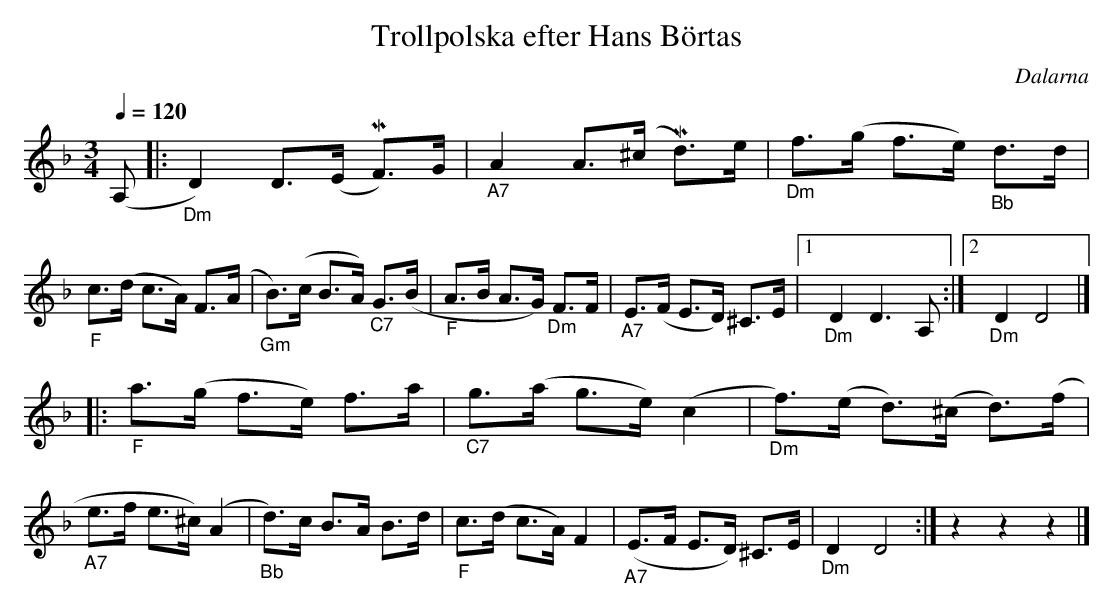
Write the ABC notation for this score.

X:1
T:Trollpolska efter Hans Börtas
O:Dalarna
Q:1/4=120
M:3/4
L:1/16
K:Dm
(A,2 |:"_Dm" D4) D3(E MF3)G |"_A7" A4 A3(^c Md3)e |"_Dm" f3(g f3e)"_Bb" d3d |"_F" c3(d c3A) F3(A |"_Gm" B3)(c B3A) "_C7"G3(B |"_F" A3B A3G) "_Dm"F3F |"_A7" E3(F E3D) ^C3E |1 "_Dm" D4 D6 A,2:|2 "_Dm" D4 D8 |]
|:"_F" a3(g f3e) f3a |"_C7" g3(a g3e) (c4 |"_Dm" f3)(e d3)(^c d3)(f |"_A7" e3f e3^c) (A4 |"_Bb" d3)c B3A B3d |"_F" c3(d c3A) F4 |"_A7" (E3F E3D) ^C3E |"_Dm" D4 D8 :| z4 z4 z4|]
